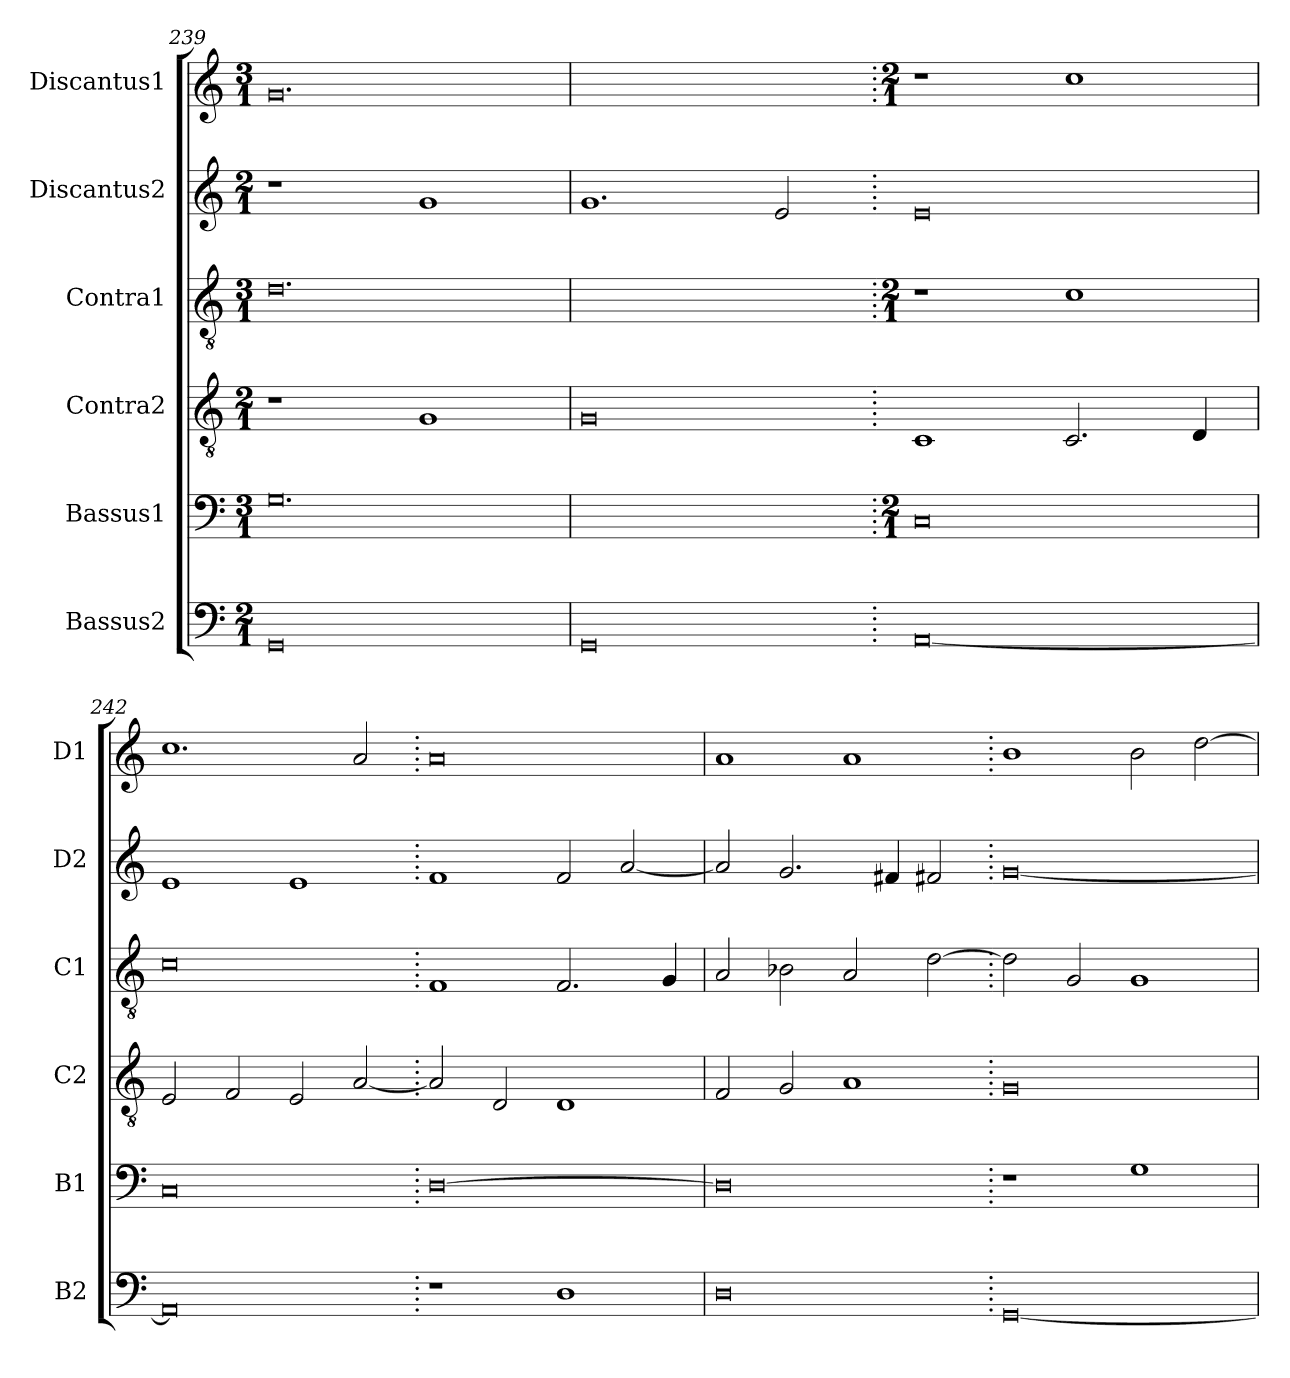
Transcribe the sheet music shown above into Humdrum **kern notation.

**kern	**kern	**kern	**kern	**kern	**kern
*part6	*part5	*part4	*part3	*part2	*part1
*staff6	*staff5	*staff4	*staff3	*staff2	*staff1
*I"Bassus2	*I"Bassus1	*I"Contra2	*I"Contra1	*I"Discantus2	*I"Discantus1
*I'B2	*I'B1	*I'C2	*I'C1	*I'D2	*I'D1
*clefF4	*clefF4	*clefGv2	*clefGv2	*clefG2	*clefG2
*k[]	*k[]	*k[]	*k[]	*k[]	*k[]
*M2/1	*M3/1	*M2/1	*M3/1	*M2/1	*M3/1
=239	=239	=239	=239	=239	=239
!	!LO:N:vis=0.	!	!LO:N:vis=0.	!	!LO:N:vis=0.
0GG	0G	1r	0d	1r	0g
.	.	1G	.	1g	.
=240	=240	=240	=240	=240	=240
!	!LO:N:vis=0.	!	!LO:N:vis=0.	!	!LO:N:vis=0.
0GG	0r	0G	0r	1.g	0r
.	.	.	.	2e/	.
=241.	=241.	=241.	=241.	=241.	=241.
*	*M2/1	*	*M2/1	*	*M2/1
[0AA	0C	1C	1r	0e	1r
.	.	2.C/	1c	.	1cc
.	.	4D/	.	.	.
=242	=242	=242	=242	=242	=242
0AA]	0C	2E/	0c	1e	1.cc
.	.	2F/	.	.	.
.	.	2E/	.	1e	.
.	.	[2A/	.	.	2a/
=243.	=243.	=243.	=243.	=243.	=243.
1r	[0D	2A/]	1F	1f	0a
.	.	2D/	.	.	.
1D	.	1D	2.F/	2f/	.
.	.	.	.	[2a/	.
.	.	.	4G/	.	.
=244	=244	=244	=244	=244	=244
0D	0D]	2F/	2A/	2a/]	1a
.	.	2G/	2B-X\	2.g/	.
.	.	1A	2A/	.	1a
.	.	.	.	4f#X/	.
.	.	.	[2d\	2f#X/	.
=245.	=245.	=245.	=245.	=245.	=245.
[0GG	1r	0G	2d\]	[0g	1b
.	.	.	2G/	.	.
.	1G	.	1G	.	2b\
.	.	.	.	.	[2dd\
=	=	=	=	=	=
*-	*-	*-	*-	*-	*-
